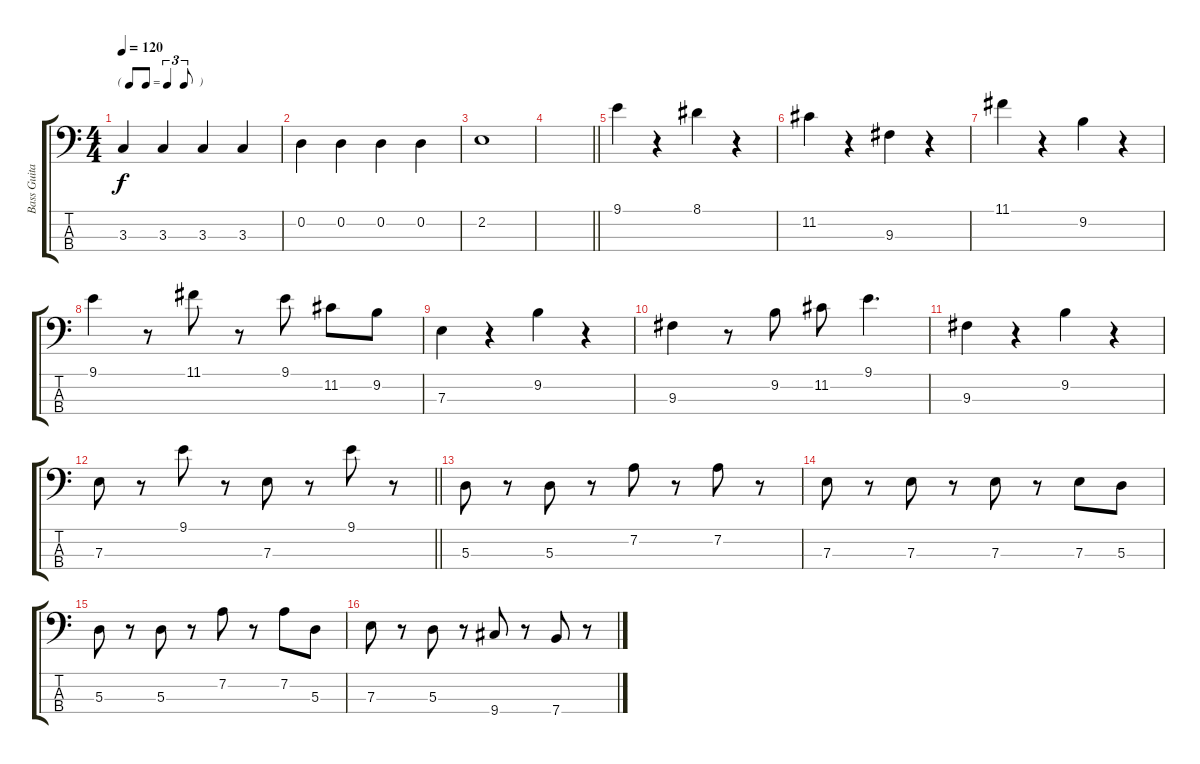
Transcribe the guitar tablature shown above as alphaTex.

\track ("Bass Guitar (Paul McCartney)" "Bass Guita") {instrument electricbassfinger}
\staff {score tabs}
\tuning (G2 D2 A1 E1) {hide}
\ts (4 4)
\tf triplet8th
\tempo 120
\clef f4
\ks c
3.3.4{dy f instrument electricbassfinger} 3.3.4 3.3.4 3.3.4 |
0.2.4 0.2.4 0.2.4 0.2.4 |
2.2.1 |
\barLineRight lightlight
|
9.1.4 r.4 8.1.4 r.4 |
11.2.4 r.4 9.3.4 r.4 |
11.1.4 r.4 9.2.4 r.4 |
9.1.4 r.8 11.1.8 r.8 9.1.8 11.2.8 9.2.8 |
7.3.4 r.4 9.2.4 r.4 |
9.3.4 r.8 9.2.8 11.2.8 9.1.4{d} |
9.3.4 r.4 9.2.4 r.4 |
\barLineRight lightlight
7.3.8 r.8 9.1.8 r.8 7.3.8 r.8 9.1.8 r.8 |
5.3.8 r.8 5.3.8 r.8 7.2.8 r.8 7.2.8 r.8 |
7.3.8 r.8 7.3.8 r.8 7.3.8 r.8 7.3.8 5.3.8 |
5.3.8 r.8 5.3.8 r.8 7.2.8 r.8 7.2.8 5.3.8 |
7.3.8 r.8 5.3.8 r.8 9.4.8 r.8 7.4.8 r.8
